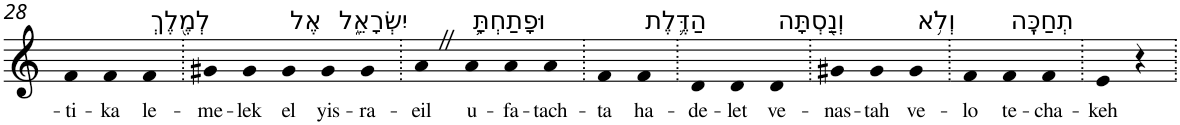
**kern	**text
*part1	*part1
*staff1	*staff1
*I"Piano	*
*I'Pno	*
!!LO:PB:g=z
*clefG2	*
*k[]	*
=28	=28
!	!LO:LY:b
4f	-ti-
!	!LO:LY:b
4f	-ka
!LO:TX:a:t=לְמֶ֖לֶךְ	!
!	!LO:LY:b
4f	le-
=29.	=29.
!	!LO:LY:b
4g#X	-me-
!	!LO:LY:b
4g#	-lek
!LO:TX:a:t=אֶל	!
!	!LO:LY:b
4g#	el
!LO:TX:a:t=יִשְׂרָאֵ֑ל	!
!	!LO:LY:b
4g#	yis-
!	!LO:LY:b
4g#	-ra-
=30.	=30.
!	!LO:LY:b
4aZ	-eil
!LO:TX:a:t=וּפָתַחְתָּ֥	!
!	!LO:LY:b
4a	u-
!	!LO:LY:b
4a	-fa-
!	!LO:LY:b
4a	-tach-
=31.	=31.
!	!LO:LY:b
4f	-ta
!LO:TX:a:t=הַדֶּ֛לֶת	!
!	!LO:LY:b
4f	ha-
=32.	=32.
!	!LO:LY:b
4d	-de-
!	!LO:LY:b
4d	-let
!LO:TX:a:t=וְנַ֖סְתָּה	!
!	!LO:LY:b
4d	ve-
=33.	=33.
!	!LO:LY:b
4g#X	-nas-
!	!LO:LY:b
4g#	-tah
!LO:TX:a:t=וְלֹ֥א	!
!	!LO:LY:b
4g#	ve-
=34.	=34.
!	!LO:LY:b
4f	-lo
!LO:TX:a:t=תְחַכֶּֽה	!
!	!LO:LY:b
4f	te-
!	!LO:LY:b
4f	-cha-
=35.	=35.
!	!LO:LY:b
4e	-keh
4r	.
=.	=.
*-	*-
